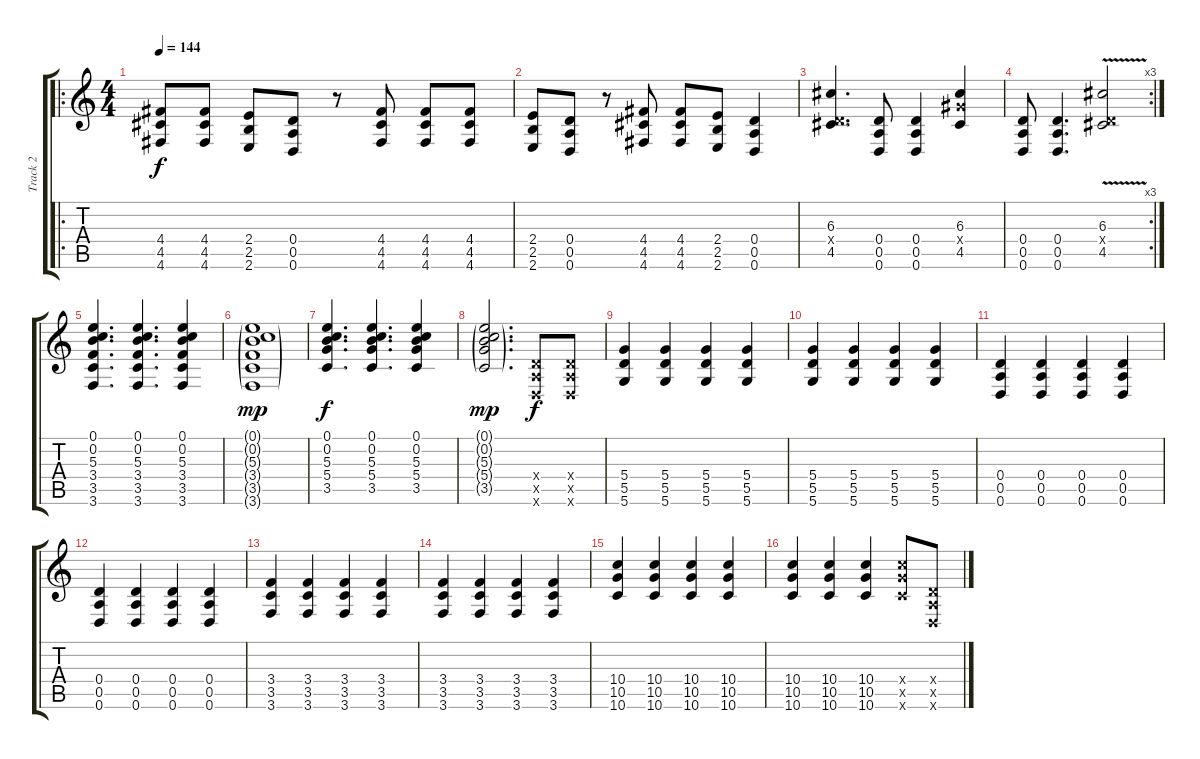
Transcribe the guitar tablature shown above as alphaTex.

\track ("Track 2" "Track 2") {instrument electricguitarclean}
\staff {score tabs}
\tuning (E4 B3 G3 D3 A2 D2) {hide}
\ro
\ts (4 4)
\tempo 144
\clef g2
\ks c
(4.4 4.5 4.6).8{dy f} (4.4 4.5 4.6).8 (2.4 2.5 2.6).8 (0.4 0.5 0.6).8 r.8 (4.4 4.5 4.6).8 (4.4 4.5 4.6).8 (4.4 4.5 4.6).8 |
(2.4 2.5 2.6).8 (0.4 0.5 0.6).8 r.8 (4.4 4.5 4.6).8 (4.4 4.5 4.6).8 (2.4 2.5 2.6).8 (0.4 0.5 0.6).4 |
(6.3 0.4{x} 4.5).4{d} (0.4 0.5 0.6).8 (0.4 0.5 0.6).4 (6.3 6.4{x} 4.5).4 |
\rc 3
(0.4 0.5 0.6).8 (0.4 0.5 0.6).4{d} (6.3{v} 0.4{x} 4.5).2 |
(0.1 0.2 5.3 3.4 3.5 3.6).4{d instrument electricguitarclean} (0.1 0.2 5.3 3.4 3.5 3.6).4{d} (0.1 0.2 5.3 3.4 3.5 3.6).4 |
(0.1{g} 0.2{g} 5.3{g} 3.4{g} 3.5{g} 3.6{g}).1{dy mp} |
(0.1 0.2 5.3 5.4 3.5).4{d dy f} (0.1 0.2 5.3 5.4 3.5).4{d} (0.1 0.2 5.3 5.4 3.5).4 |
(0.1{g} 0.2{g} 5.3{g} 5.4{g} 3.5{g}).2{d dy mp} (0.4{x} 0.5{x} 0.6{x}).8{dy f} (0.4{x} 0.5{x} 0.6{x}).8 |
(5.4 5.5 5.6).4{instrument distortionguitar} (5.4 5.5 5.6).4 (5.4 5.5 5.6).4 (5.4 5.5 5.6).4 |
(5.4 5.5 5.6).4 (5.4 5.5 5.6).4 (5.4 5.5 5.6).4 (5.4 5.5 5.6).4 |
(0.4 0.5 0.6).4 (0.4 0.5 0.6).4 (0.4 0.5 0.6).4 (0.4 0.5 0.6).4 |
(0.4 0.5 0.6).4 (0.4 0.5 0.6).4 (0.4 0.5 0.6).4 (0.4 0.5 0.6).4 |
(3.4 3.5 3.6).4 (3.4 3.5 3.6).4 (3.4 3.5 3.6).4 (3.4 3.5 3.6).4 |
(3.4 3.5 3.6).4 (3.4 3.5 3.6).4 (3.4 3.5 3.6).4 (3.4 3.5 3.6).4 |
(10.4 10.5 10.6).4 (10.4 10.5 10.6).4 (10.4 10.5 10.6).4 (10.4 10.5 10.6).4 |
(10.4 10.5 10.6).4 (10.4 10.5 10.6).4 (10.4 10.5 10.6).4 (10.4{x} 10.5{x} 10.6{x}).8 (0.4{x} 0.5{x} 0.6{x}).8
